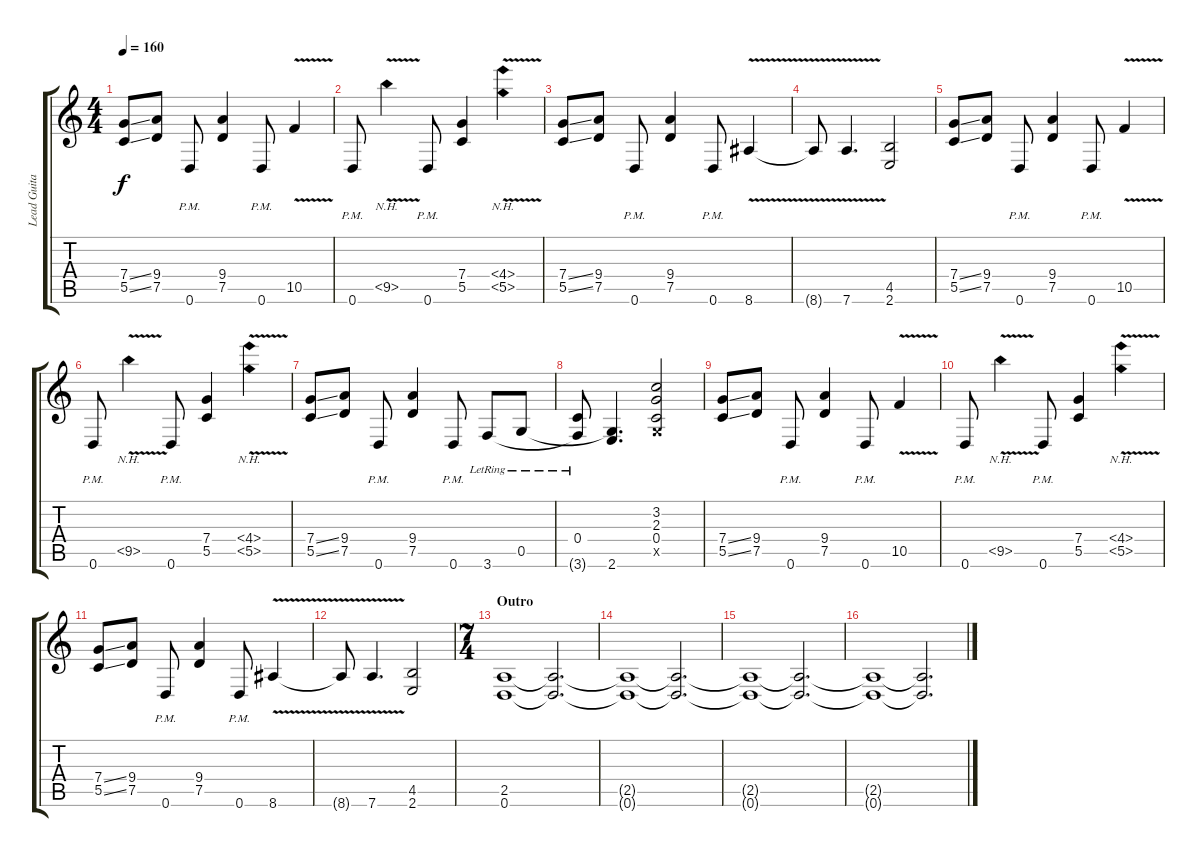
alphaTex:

\track ("Lead Guitar" "Lead Guita") {instrument overdrivenguitar}
\staff {score tabs}
\tuning (D4 A3 F3 C3 G2 D2) {hide}
\ts (4 4)
\tempo 160
\clef g2
\ks c
(7.4{ss} 5.5{ss}).8{dy f} (9.4 7.5).8 0.6{pm}.8 (9.4 7.5).4 0.6{pm}.8 10.5{v}.4 |
0.6{pm}.8 9.5{nh v}.4 0.6{pm}.8 (7.4 5.5).4 (4.4{nh v} 5.5{nh v}).4 |
(7.4{ss} 5.5{ss}).8 (9.4 7.5).8 0.6{pm}.8 (9.4 7.5).4 0.6{pm}.8 8.6{v}.4 |
8.6{t}.8 7.6{v}.4{d} (4.5 2.6).2 |
(7.4{ss} 5.5{ss}).8 (9.4 7.5).8 0.6{pm}.8 (9.4 7.5).4 0.6{pm}.8 10.5{v}.4 |
0.6{pm}.8 9.5{nh v}.4 0.6{pm}.8 (7.4 5.5).4 (4.4{nh v} 5.5{nh v}).4 |
(7.4{ss} 5.5{ss}).8 (9.4 7.5).8 0.6{pm}.8 (9.4 7.5).4 0.6{pm}.8 3.6{lr}.8 0.5{lr}.8 |
(0.4{lr} 3.6{t}).8 (0.5{t} 2.6).4{d} (3.2 2.3 0.4 0.5{x}).2 |
(7.4{ss} 5.5{ss}).8 (9.4 7.5).8 0.6{pm}.8 (9.4 7.5).4 0.6{pm}.8 10.5{v}.4 |
0.6{pm}.8 9.5{nh v}.4 0.6{pm}.8 (7.4 5.5).4 (4.4{nh v} 5.5{nh v}).4 |
(7.4{ss} 5.5{ss}).8 (9.4 7.5).8 0.6{pm}.8 (9.4 7.5).4 0.6{pm}.8 8.6{v}.4 |
8.6{t}.8 7.6{v}.4{d} (4.5 2.6).2 |
\ts (7 4)
\section ("" "Outro")
(2.5 0.6).1 (2.5{t} 0.6{t}).2{d} |
(2.5{t} 0.6{t}).1 (2.5{t} 0.6{t}).2{d} |
(2.5{t} 0.6{t}).1 (2.5{t} 0.6{t}).2{d} |
(2.5{t} 0.6{t}).1 (2.5{t} 0.6{t}).2{d}
